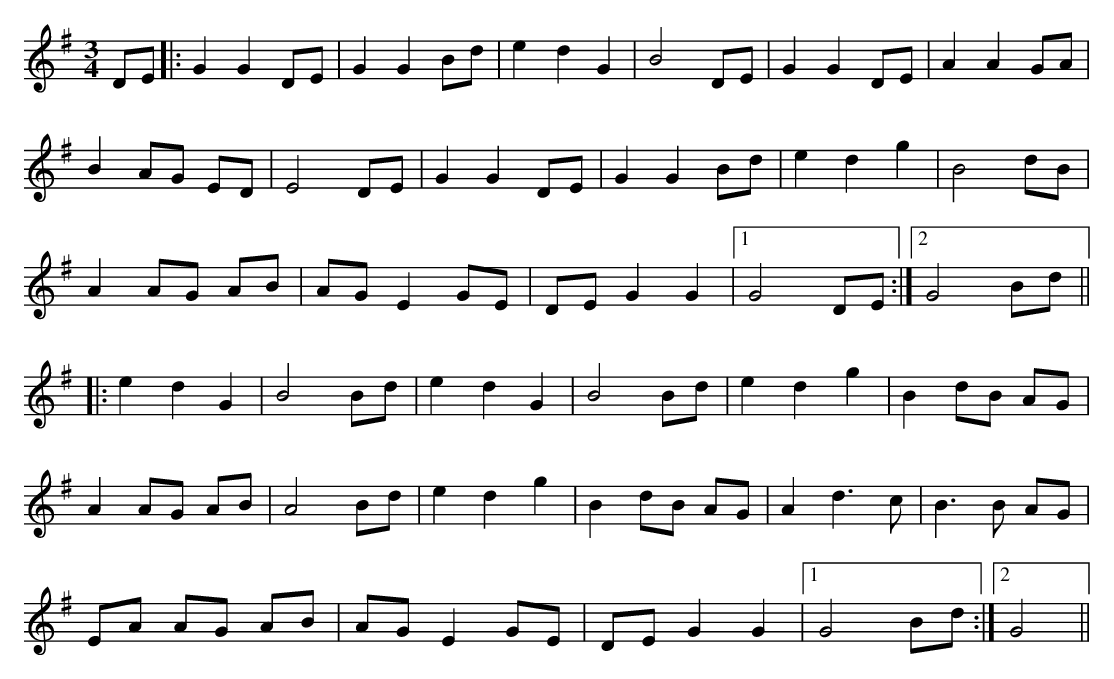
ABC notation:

X:1
M:3/4
K:G
DE|:G2G2DE|G2G2Bd|e2d2G2|B4DE|G2G2DE|A2A2GA|
B2AG ED|E4DE|G2G2DE|G2G2Bd|e2d2g2|B4dB|
A2AG AB|AGE2GE|DEG2G2|1 G4DE:|2 G4Bd||
|:e2d2G2|B4Bd|e2d2G2|B4Bd|e2d2g2|B2dB AG|
A2AG AB|A4Bd|e2d2g2|B2dB AG|A2d3c|B3B AG|
EA AG AB|AG E2GE|DEG2G2|1 G4Bd:|2 G4||
